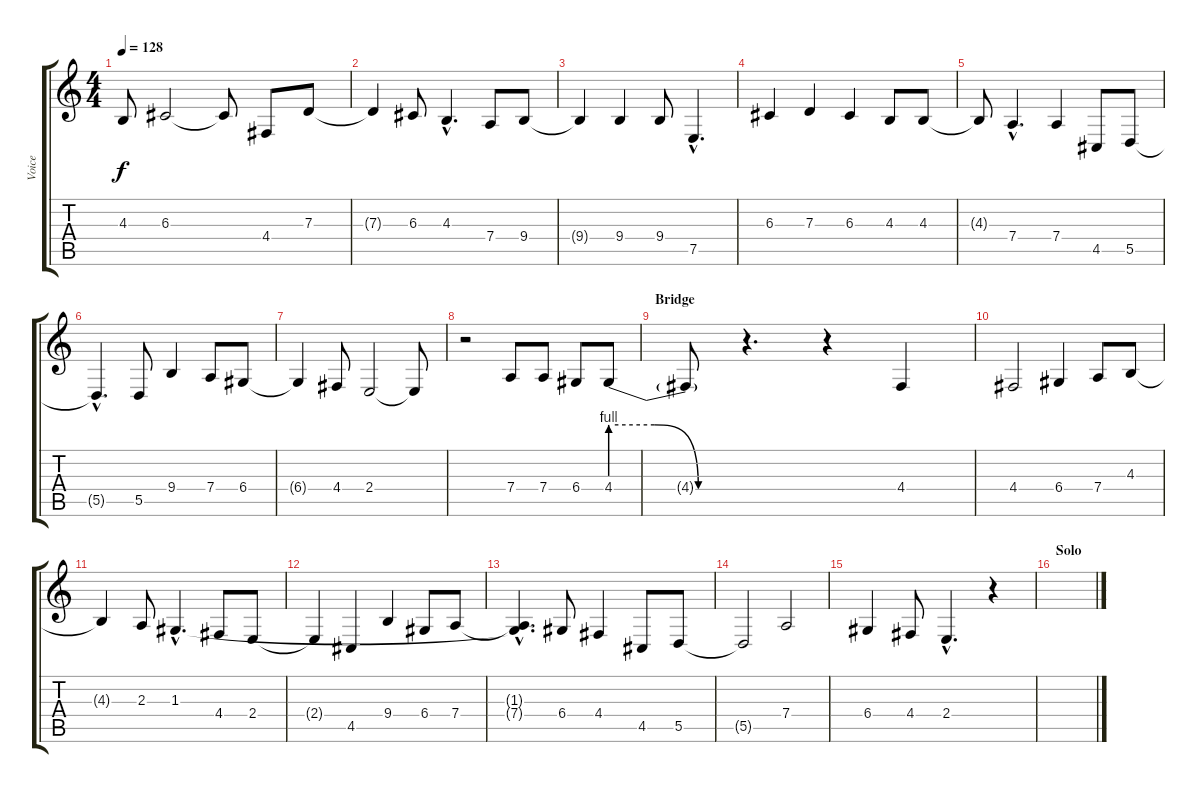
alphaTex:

\track ("Voice" "Voice") {instrument choiraahs}
\staff {score tabs}
\tuning (E4 B3 G3 D3 A2 E2) {hide}
\ts (4 4)
\tempo 128
\clef g2
\ks c
4.3{t}.8{dy f} 6.3.2 6.3{t}.8 4.4.8 7.3.8 |
7.3{t}.4 6.3.8 4.3{hac}.4{d} 7.4.8 9.4.8 |
9.4{t}.4 9.4.4 9.4.8 7.5{hac}.4{d} |
6.3.4 7.3.4 6.3.4 4.3.8 4.3.8 |
4.3{t}.8 7.4{hac}.4{d} 7.4.4 4.5.8 5.5.8 |
5.5{hac t}.4{d} 5.5.8 9.4.4 7.4.8 6.4.8 |
6.4{t}.4 4.4.8 2.4.2 2.4{t}.8 |
r.2 7.4.8 7.4.8 6.4.8 4.4{be (custom 0 4 20 4 40 0 60 0)}.8 |
\section ("" "Bridge")
4.4{t}.8 r.4{d} r.4 4.4.4 |
4.4.2 6.4.4 7.4.8 4.3.8 |
4.3{t}.4 2.3.8 1.3{hac}.4{d} 4.4.8 2.4.8 |
2.4{t}.4 4.5.4 9.4.4 6.4.8 7.4.8 |
(1.3{hac t} 7.4{hac t}).4{d} 6.4.8 4.4.4 4.5.8 5.5.8 |
5.5{t}.2 7.4.2 |
6.4.4 4.4.8 2.4{hac}.4{d} r.4 |
\section ("" "Solo")
